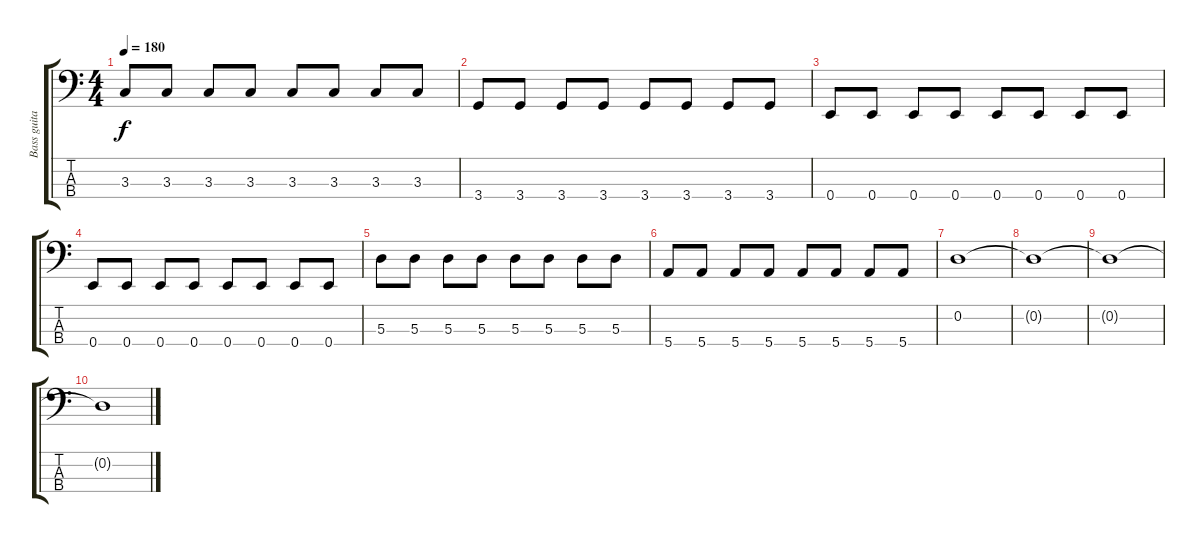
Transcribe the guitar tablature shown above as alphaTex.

\track ("Bass guitar" "Bass guita") {instrument electricbasspick}
\staff {score tabs}
\tuning (G2 D2 A1 E1) {hide}
\ts (4 4)
\tempo 180
\clef f4
\ks c
3.3.8{dy f} 3.3.8 3.3.8 3.3.8 3.3.8 3.3.8 3.3.8 3.3.8 |
3.4.8 3.4.8 3.4.8 3.4.8 3.4.8 3.4.8 3.4.8 3.4.8 |
0.4.8 0.4.8 0.4.8 0.4.8 0.4.8 0.4.8 0.4.8 0.4.8 |
0.4.8 0.4.8 0.4.8 0.4.8 0.4.8 0.4.8 0.4.8 0.4.8 |
5.3.8 5.3.8 5.3.8 5.3.8 5.3.8 5.3.8 5.3.8 5.3.8 |
5.4.8 5.4.8 5.4.8 5.4.8 5.4.8 5.4.8 5.4.8 5.4.8 |
0.2.1 |
0.2{t}.1 |
0.2{t}.1 |
0.2{t}.1
